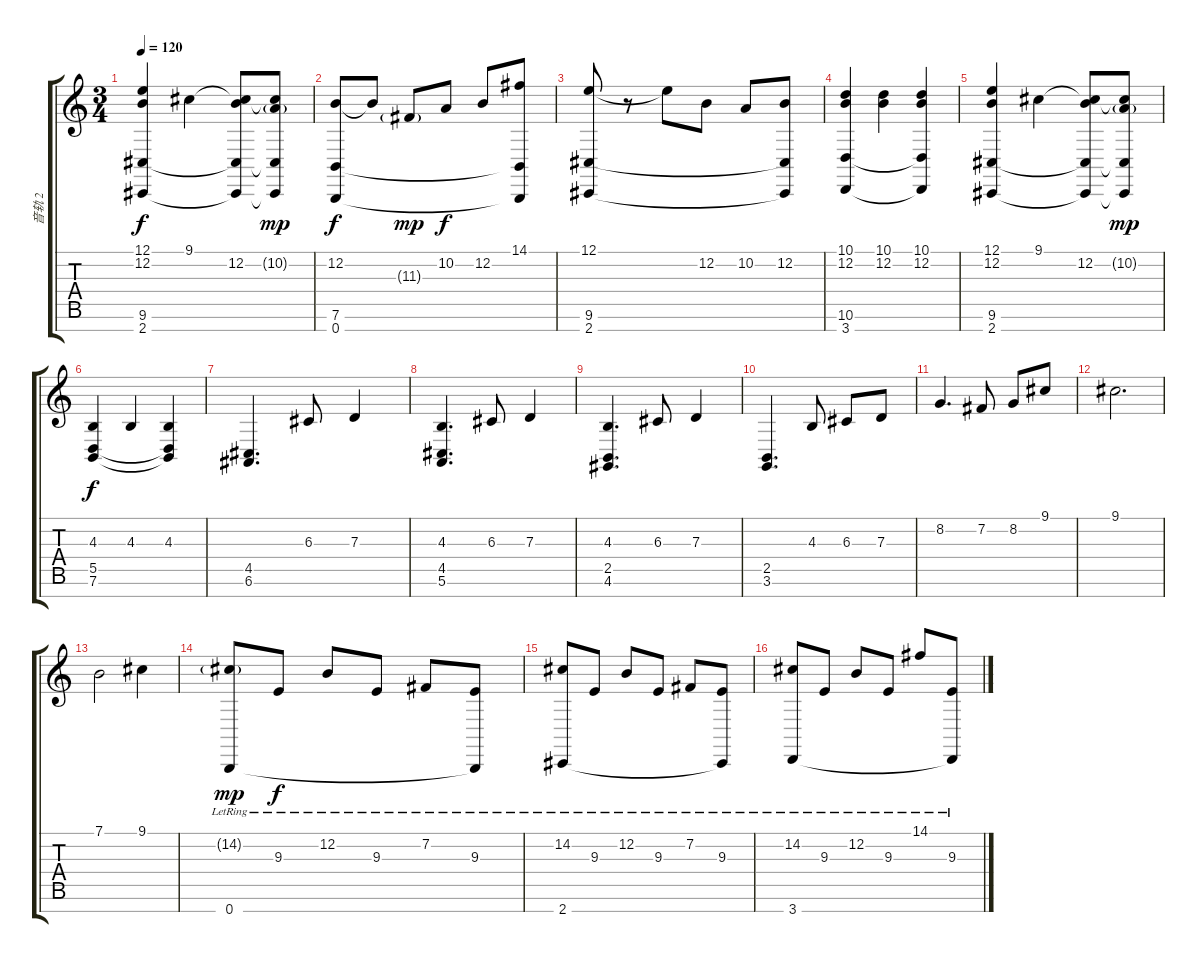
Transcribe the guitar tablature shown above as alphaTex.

\track ("音轨 2" "音轨 2") {instrument acousticgrandpiano}
\staff {score tabs}
\tuning (E4 B3 G3 D3 A2 E2 B1) {hide}
\ts (3 4)
\tempo 120
\clef g2
\ks c
(12.1 12.2 9.6 2.7).4{dy f} 9.1.4 (9.1{t} 12.2 9.6{t} 2.7{t}).8 (9.1{t} 10.2{g} 9.6{t} 2.7{t}).8{dy mp} |
(12.2 7.6 0.7).8{dy f} 12.2{t}.8 11.3{g}.8{dy mp} 10.2.8{dy f} 12.2.8 (14.1 7.6{t} 0.7{t}).8 |
(12.1 9.6 2.7).8 r.8 12.1{t}.8 12.2.8 10.2.8 (12.2 9.6{t} 2.7{t}).8 |
(10.1 12.2 10.6 3.7).4 (10.1 12.2).4 (10.1 12.2 10.6{t} 3.7{t}).4 |
(12.1 12.2 9.6 2.7).4 9.1.4 (9.1{t} 12.2 9.6{t} 2.7{t}).8 (9.1{t} 10.2{g} 9.6{t} 2.7{t}).8{dy mp} |
(4.3 5.5 7.6).4{dy f} 4.3.4 (4.3 5.5{t} 7.6{t}).4 |
(4.5 6.6).4{d} 6.3.8 7.3.4 |
(4.3 4.5 5.6).4{d} 6.3.8 7.3.4 |
(4.3 2.5 4.6).4{d} 6.3.8 7.3.4 |
(2.5 3.6).4{d} 4.3.8 6.3.8 7.3.8 |
8.2.4{d} 7.2.8 8.2.8 9.1.8 |
9.1.2{d} |
7.1.2 9.1.4 |
(14.2{g lr} 0.7).8{dy mp} 9.3{lr}.8{dy f} 12.2{lr}.8 9.3{lr}.8 7.2{lr}.8 (9.3{lr} 0.7{t}).8 |
(14.2{lr} 2.7).8 9.3{lr}.8 12.2{lr}.8 9.3{lr}.8 7.2{lr}.8 (9.3{lr} 2.7{t}).8 |
(14.2{lr} 3.7).8 9.3{lr}.8 12.2{lr}.8 9.3{lr}.8 14.1{lr}.8 (9.3{lr} 3.7{t}).8
